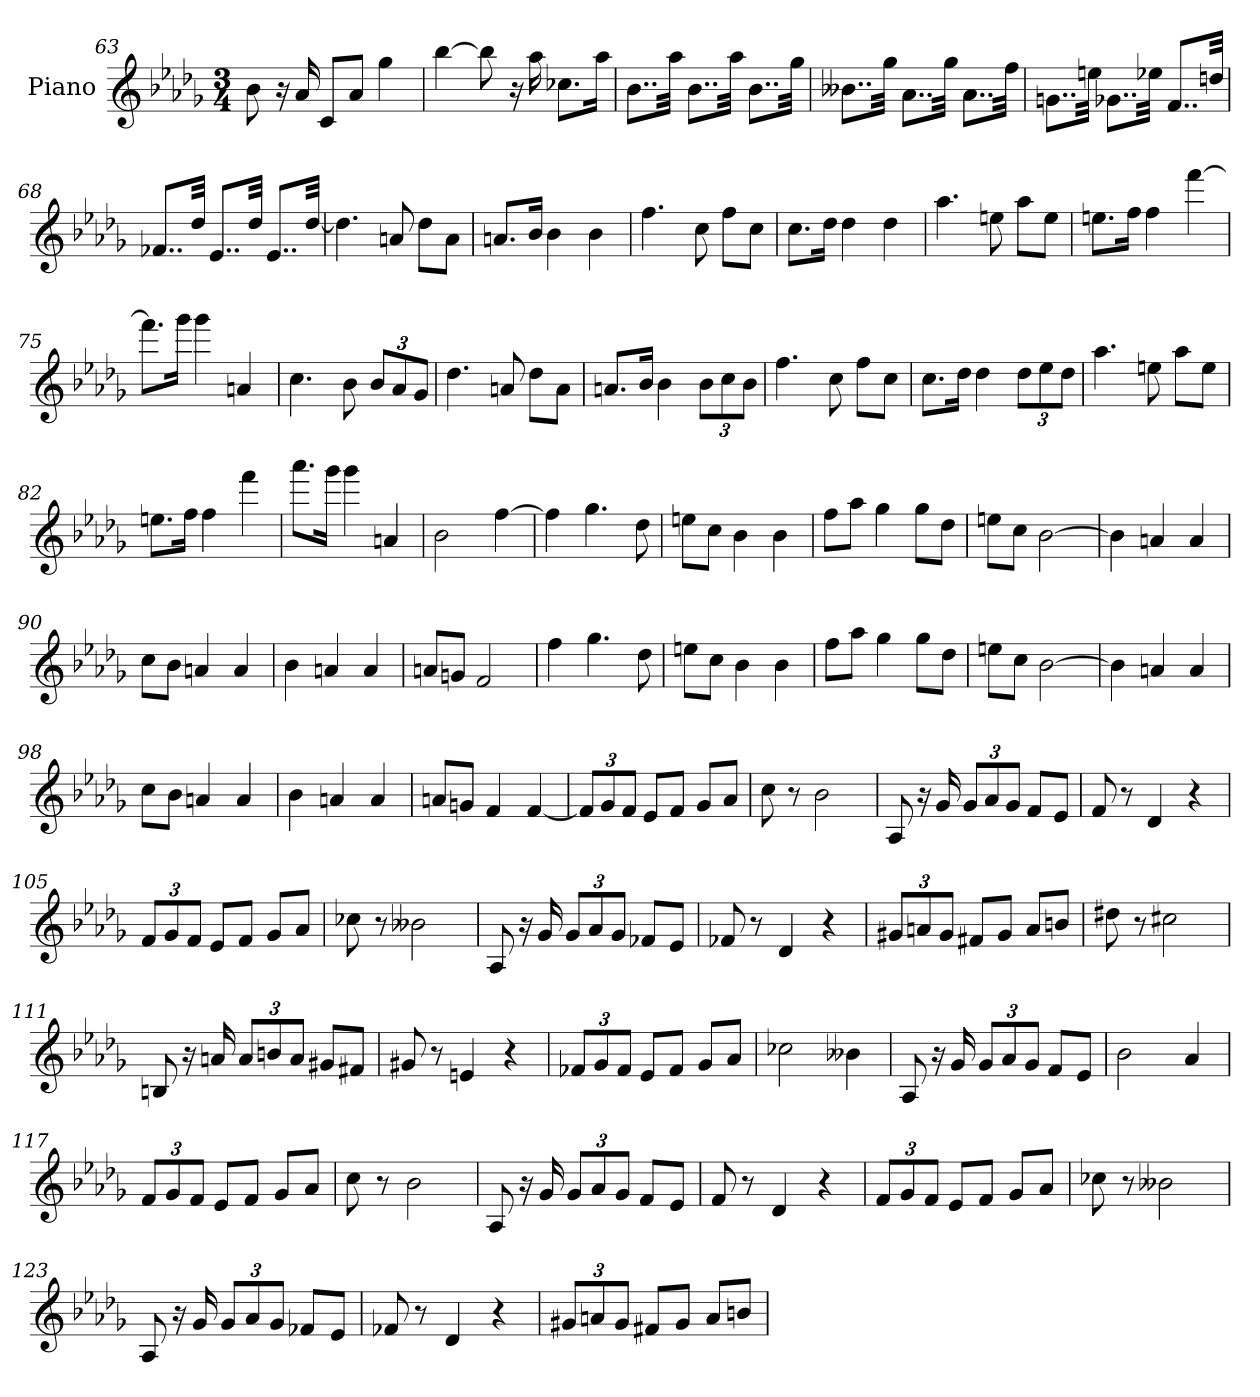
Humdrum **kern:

**kern
*part1
*staff1
*I"Piano
*I'Pno
*clefG2
*k[b-e-a-d-g-]
*b-:
*M3/4
=63
8b-
16r
16a-
8c/L
8a-/J
4gg-
=64
[4bb-
8bb-]
16r
16aa-
8.cc-X\L
16aa-\Jk
=65
8..b-\L
32aa-\Jkk
8..b-\L
32aa-\Jkk
8..b-\L
32gg-\Jkk
=66
8..b--X\L
32gg-\Jkk
8..a-\L
32gg-\Jkk
8..a-\L
32ff\Jkk
=67
8..gn\L
32een\Jkk
8..g-X\L
32ee-X\Jkk
8..f/L
32ddn/Jkk
=68
8..f-X/L
32dd-/Jkk
8..e-/L
32dd-/Jkk
8..e-/L
[32dd-/Jkk
=69
4.dd-]
8an
8dd-\L
8a\J
=70
8.an/L
16b-/Jk
4b-
4b-
=71
4.ff
8cc
8ff\L
8cc\J
=72
8.cc\L
16dd-\Jk
4dd-
4dd-
=73
4.aa-
8een
8aa-\L
8ee\J
=74
8.een\L
16ff\Jk
4ff
[4fff
=75
8.fff\L]
16ggg-\Jk
4ggg-
4an
=76
4.cc
8b-
12b-/L
12a-/
12g-/J
=77
4.dd-
8an
8dd-\L
8a\J
=78
8.an/L
16b-/Jk
4b-
12b-\L
12cc\
12b-\J
=79
4.ff
8cc
8ff\L
8cc\J
=80
8.cc\L
16dd-\Jk
4dd-
12dd-\L
12ee-\
12dd-\J
=81
4.aa-
8een
8aa-\L
8ee\J
=82
8.een\L
16ff\Jk
4ff
4fff
=83
8.aaa-\L
16ggg-\Jk
4ggg-
4an
=84
2b-
[4ff
=85
4ff]
4.gg-
8dd-
=86
8een\L
8cc\J
4b-
4b-
=87
8ff\L
8aa-\J
4gg-
8gg-\L
8dd-\J
=88
8een\L
8cc\J
[2b-
=89
4b-]
4an
4a
=90
8cc\L
8b-\J
4an
4a
=91
4b-
4an
4a
=92
8an/L
8gn/J
2f
=93
4ff
4.gg-
8dd-
=94
8een\L
8cc\J
4b-
4b-
=95
8ff\L
8aa-\J
4gg-
8gg-\L
8dd-\J
=96
8een\L
8cc\J
[2b-
=97
4b-]
4an
4a
=98
8cc\L
8b-\J
4an
4a
=99
4b-
4an
4a
=100
8an/L
8gn/J
4f
[4f
=101
12f/L]
12g-/
12f/J
8e-/L
8f/J
8g-/L
8a-/J
=102
8cc
8r
2b-
=103
8A-
16r
16g-
12g-/L
12a-/
12g-/J
8f/L
8e-/J
=104
8f
8r
4d-
4r
=105
12f/L
12g-/
12f/J
8e-/L
8f/J
8g-/L
8a-/J
=106
8cc-X
8r
2b--X
=107
8A-
16r
16g-
12g-/L
12a-/
12g-/J
8f-X/L
8e-/J
=108
8f-X
8r
4d-
4r
=109
12g#X/L
12an/
12g#/J
8f#X/L
8g#/J
8a/L
8bn/J
=110
8dd#X
8r
2cc#X
=111
8Bn
16r
16an
12a/L
12bn/
12a/J
8g#X/L
8f#X/J
=112
8g#X
8r
4en
4r
=113
12f-X/L
12g-/
12f-/J
8e-/L
8f-/J
8g-/L
8a-/J
=114
2cc-X
4b--X
=115
8A-
16r
16g-
12g-/L
12a-/
12g-/J
8f/L
8e-/J
=116
2b-
4a-
=117
12f/L
12g-/
12f/J
8e-/L
8f/J
8g-/L
8a-/J
=118
8cc
8r
2b-
=119
8A-
16r
16g-
12g-/L
12a-/
12g-/J
8f/L
8e-/J
=120
8f
8r
4d-
4r
=121
12f/L
12g-/
12f/J
8e-/L
8f/J
8g-/L
8a-/J
=122
8cc-X
8r
2b--X
=123
8A-
16r
16g-
12g-/L
12a-/
12g-/J
8f-X/L
8e-/J
=124
8f-X
8r
4d-
4r
=125
12g#X/L
12an/
12g#/J
8f#X/L
8g#/J
8a/L
8bn/J
=
*-
